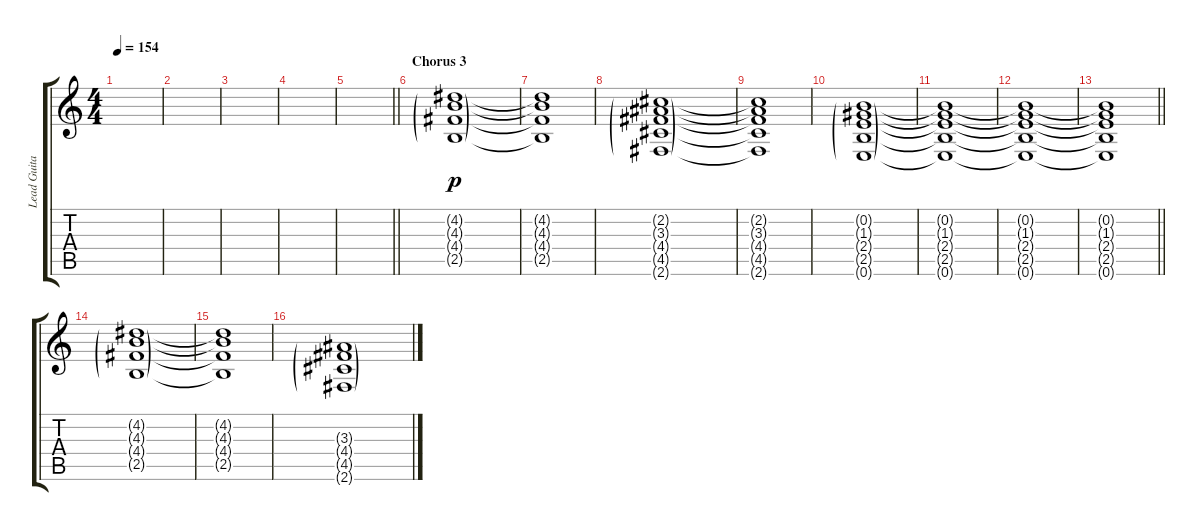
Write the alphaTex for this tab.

\track ("Lead Guitar 2" "Lead Guita") {instrument overdrivenguitar}
\staff {score tabs}
\tuning (E4 B3 G3 D3 A2 E2) {hide}
\ts (4 4)
\tempo 154
\clef g2
\ks c
|
|
|
|
\barLineRight lightlight
|
\section ("" "Chorus 3")
(4.2{g} 4.3{g} 4.4{g} 2.5{g}).1{dy p instrument electricguitarjazz} |
(4.2{t} 4.3{t} 4.4{t} 2.5{t}).1 |
(2.2{g} 3.3{g} 4.4{g} 4.5{g} 2.6{g}).1 |
(2.2{t} 3.3{t} 4.4{t} 4.5{t} 2.6{t}).1 |
(0.2{g} 1.3{g} 2.4{g} 2.5{g} 0.6{g}).1 |
(0.2{t} 1.3{t} 2.4{t} 2.5{t} 0.6{t}).1 |
(0.2{t} 1.3{t} 2.4{t} 2.5{t} 0.6{t}).1 |
\barLineRight lightlight
(0.2{t} 1.3{t} 2.4{t} 2.5{t} 0.6{t}).1 |
(4.2{g} 4.3{g} 4.4{g} 2.5{g}).1 |
(4.2{t} 4.3{t} 4.4{t} 2.5{t}).1 |
(3.3{g} 4.4{g} 4.5{g} 2.6{g}).1
